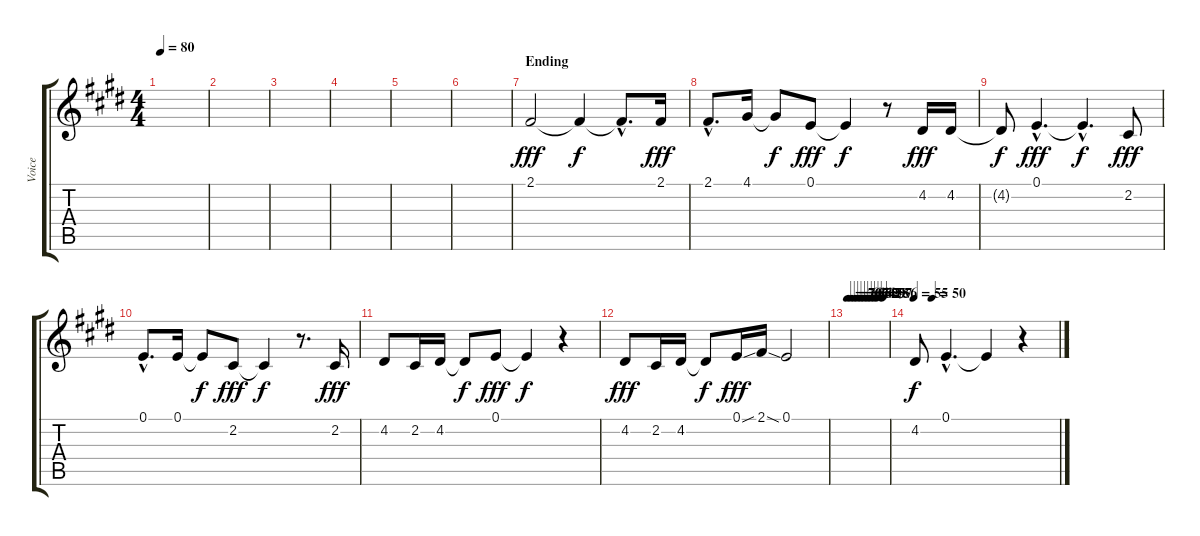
\track ("Voice" "Voice") {instrument clarinet}
\staff {score tabs}
\tuning (E4 B3 G3 D3 A2 E2) {hide}
\ts (4 4)
\tempo 80
\clef g2
\ks e
|
|
|
|
|
|
\section ("" "Ending")
2.1.2{dy fff} 2.1{t}.4{dy f} 2.1{hac t}.8{d} 2.1.16{dy fff} |
2.1{hac}.8{d} 4.1.16 4.1{t}.8{dy f} 0.1.8{dy fff} 0.1{t}.4{dy f} r.8 4.2.16{dy fff} 4.2.16 |
4.2{t}.8{dy f} 0.1{hac}.4{d dy fff} 0.1{hac t}.4{d dy f} 2.2.8{dy fff} |
0.1{hac}.8{d} 0.1.16 0.1{t}.8{dy f} 2.2.8{dy fff} 2.2{t}.4{dy f} r.8{d} 2.2.16{dy fff} |
4.2.8 2.2.16 4.2.16 4.2{t}.8{dy f} 0.1.8{dy fff} 0.1{t}.4{dy f} r.4 |
4.2.8{dy fff} 2.2.16 4.2.16 4.2{t}.8{dy f} 0.1{sou}.16{dy fff} 2.1{sod}.16 0.1.2 |
\tempo 70
\tempo (68 0.08333333333333333)
\tempo (67 0.16666666666666666)
\tempo (65 0.25)
\tempo (64 0.3333333333333333)
\tempo (62 0.4166666666666667)
\tempo (61 0.5)
\tempo (59 0.5833333333333334)
\tempo (58 0.6666666666666666)
\tempo (57 0.75)
\tempo (56 0.875)
|
\tempo 55
\tempo (50 0.125)
4.2.8{dy f} 0.1{hac}.4{d} 0.1{t}.4 r.4
